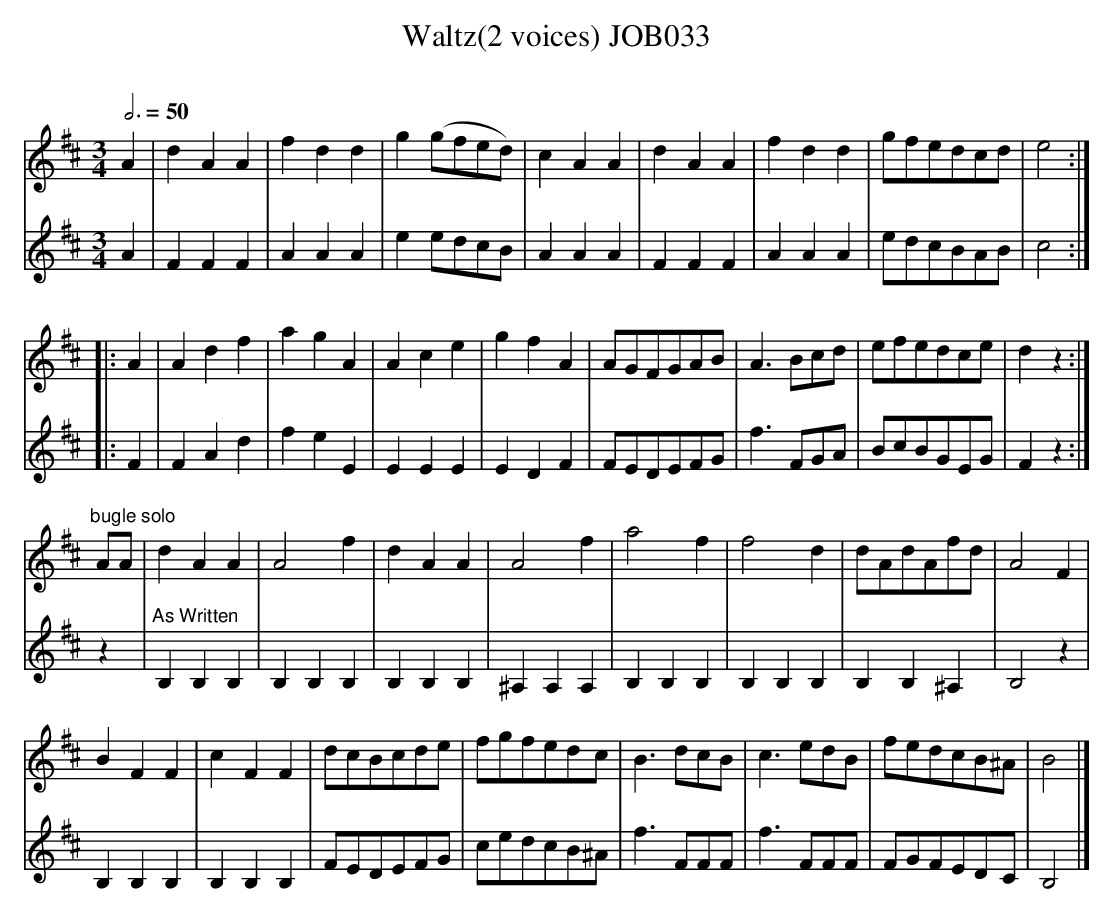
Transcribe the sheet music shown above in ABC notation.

X:1
T:Waltz(2 voices) JOB033
M:3/4
L:1/4
O:
Q:3/4=50
K:D
V:1
A|dAA|fdd|g(g/f/e/d/)|cAA|dAA|fdd|g/f/e/d/c/d/|e2:|
|:A|Adf|agA|Ace|gfA|A/G/F/G/A/B/|A3/2 B/c/d/|e/f/e/d/c/e/|dz:|
"^bugle solo"A/A/|dAA|A2f|dAA|A2f|a2f|f2d|d/A/d/A/f/d/|A2F|
BFF|cFF|d/c/B/c/d/e/|f/g/f/e/d/c/|B3/2d/c/B/|c3/2e/d/B/|f/e/d/c/B/^A/|B2|]
V:2
A|FFF|AAA|ee/d/c/B/|AAA|FFF|AAA|e/d/c/B/A/B/|c2:|
|:F|FAd|feE|EEE|EDF|F/E/D/E/F/G/|f3/2F/G/A/|B/c/B/G/E/G/|Fz:|
z|"^As Written"B,B,B,|B,B,B,|B,B,B,|^A,A,A,|B,B,B,|B,B,B,|B,B,^A,|B,2z|
B,B,B,|B,B,B,|F/E/D/E/F/G/|c/e/d/c/B/^A/|f3/2F/F/F/|f3/2F/F/F/|F/G/F/E/D/C/|B,2|]
